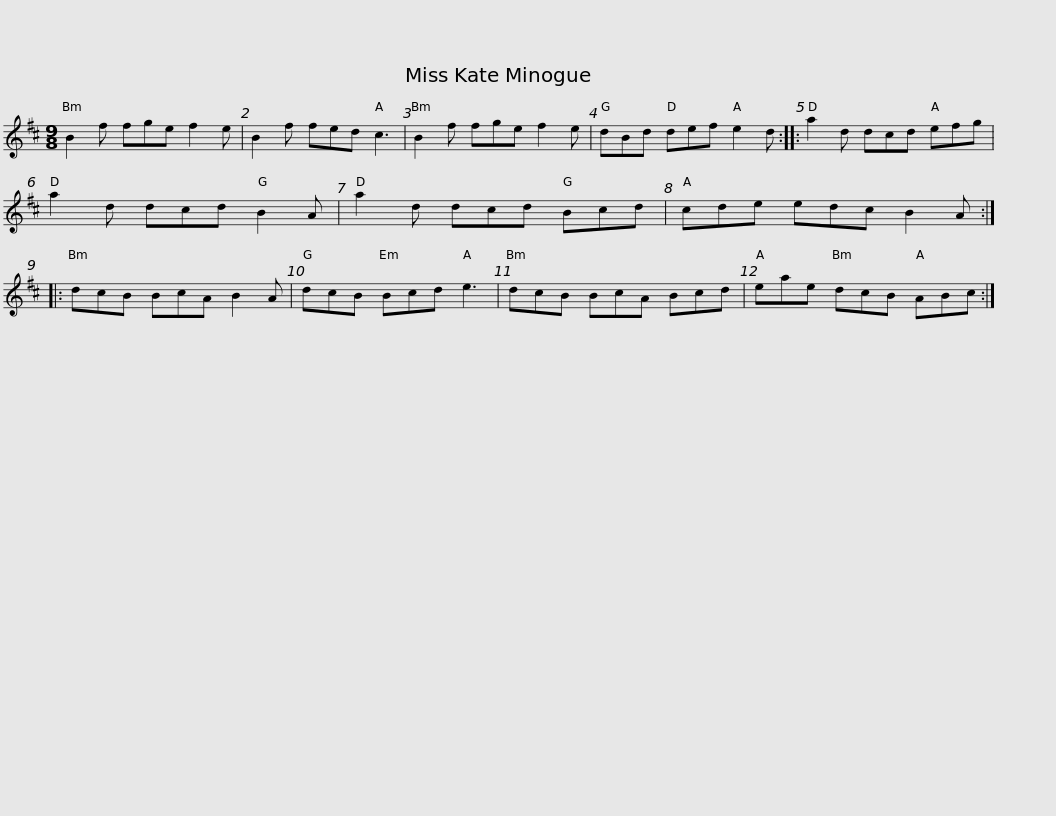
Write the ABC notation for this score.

X:1
L:1/8
M:9/8
I:linebreak $
K:Bmin
V:1 treble
V:1
 B2 f fge f2 e | B2 f fed c3 | B2 f fge f2 e | dBd def e2 d :: a2 d dcd efg |$ %5
 a2 d dcd B2 A | a2 d dcd Bcd | cde edc B2 A :: dcB BcA B2 A | dcB Bcd e3 |$ %10
 dcB BcA Bcd | eae dcB ABc :| %12
